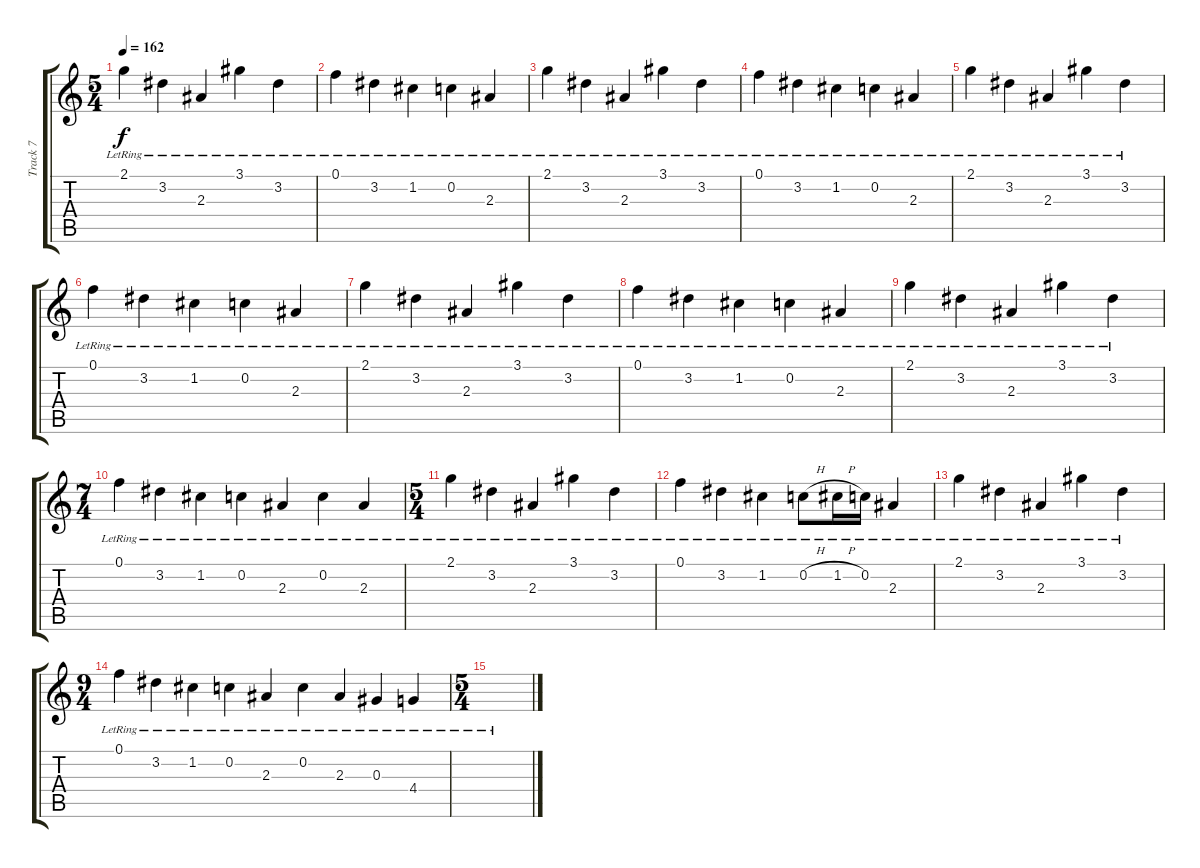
\track ("Track 7" "Track 7") {instrument acousticguitarsteel}
\staff {score tabs}
\tuning (F4 C4 Ab3 Eb3 Bb2 Eb2) {hide}
\ts (5 4)
\tempo 162
\clef g2
\ks c
2.1{lr}.4{dy f} 3.2{lr}.4 2.3{lr}.4 3.1{lr}.4 3.2{lr}.4 |
0.1{lr}.4 3.2{lr}.4 1.2{lr}.4 0.2{lr}.4 2.3{lr}.4 |
2.1{lr}.4 3.2{lr}.4 2.3{lr}.4 3.1{lr}.4 3.2{lr}.4 |
0.1{lr}.4 3.2{lr}.4 1.2{lr}.4 0.2{lr}.4 2.3{lr}.4 |
2.1{lr}.4 3.2{lr}.4 2.3{lr}.4 3.1{lr}.4 3.2{lr}.4 |
0.1{lr}.4 3.2{lr}.4 1.2{lr}.4 0.2{lr}.4 2.3{lr}.4 |
2.1{lr}.4 3.2{lr}.4 2.3{lr}.4 3.1{lr}.4 3.2{lr}.4 |
0.1{lr}.4 3.2{lr}.4 1.2{lr}.4 0.2{lr}.4 2.3{lr}.4 |
2.1{lr}.4 3.2{lr}.4 2.3{lr}.4 3.1{lr}.4 3.2{lr}.4 |
\ts (7 4)
0.1{lr}.4 3.2{lr}.4 1.2{lr}.4 0.2{lr}.4 2.3{lr}.4 0.2{lr}.4 2.3{lr}.4 |
\ts (5 4)
2.1{lr}.4 3.2{lr}.4 2.3{lr}.4 3.1{lr}.4 3.2{lr}.4 |
0.1{lr}.4 3.2{lr}.4 1.2{lr}.4 0.2{h lr}.8 1.2{h lr}.16 0.2{lr}.16 2.3{lr}.4 |
2.1{lr}.4 3.2{lr}.4 2.3{lr}.4 3.1{lr}.4 3.2{lr}.4 |
\ts (9 4)
0.1{lr}.4 3.2{lr}.4 1.2{lr}.4 0.2{lr}.4 2.3{lr}.4 0.2{lr}.4 2.3{lr}.4 0.3{lr}.4 4.4{lr}.4 |
\ts (5 4)
